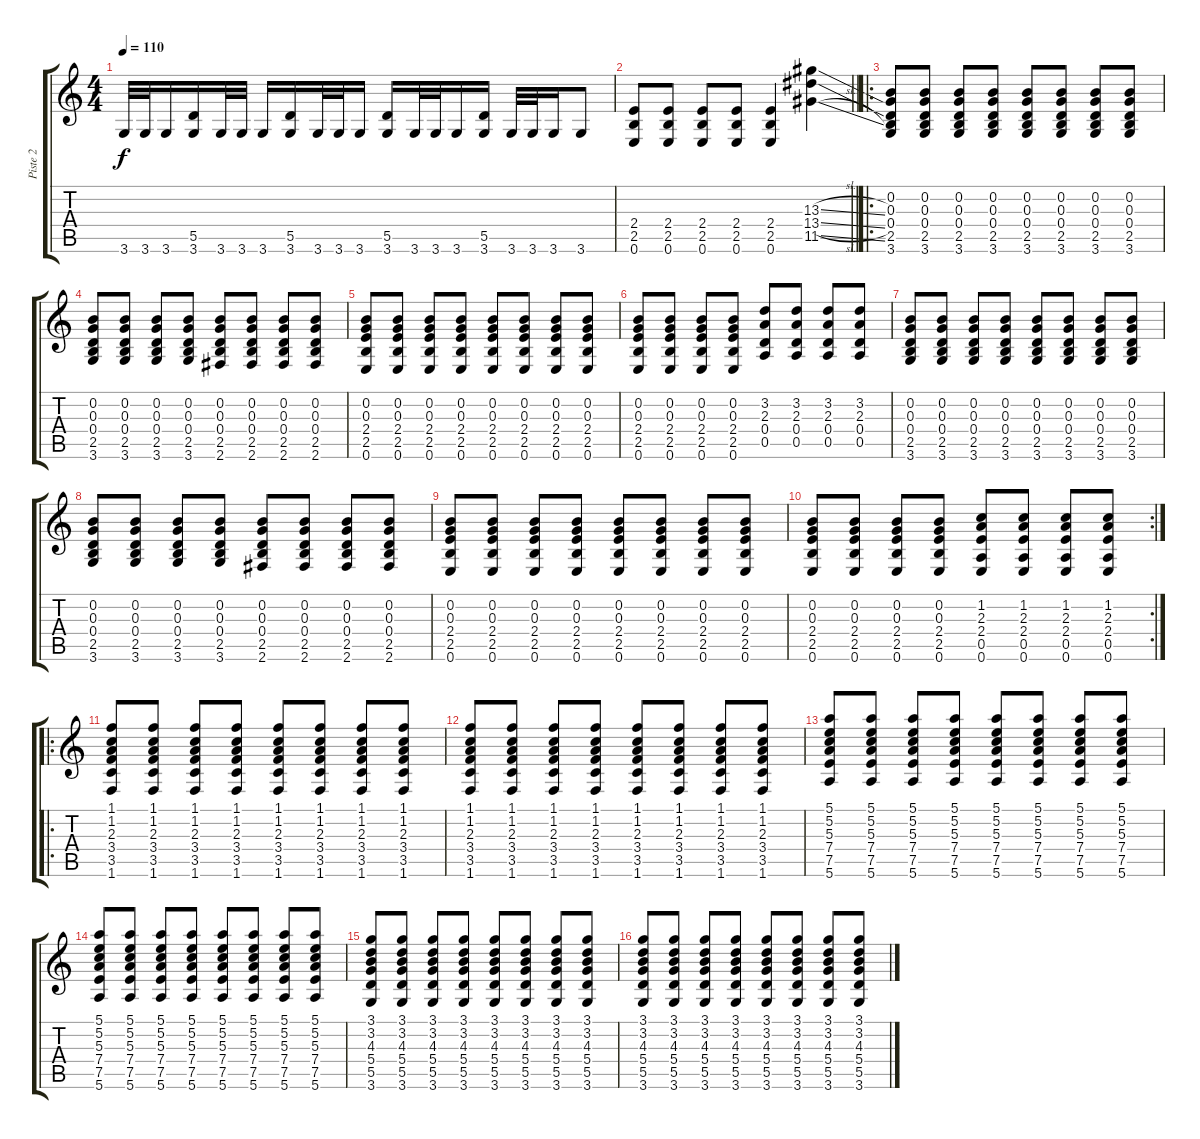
\track ("Piste 2" "Piste 2") {instrument distortionguitar}
\staff {score tabs}
\tuning (E4 B3 G3 D3 A2 E2) {hide}
\ts (4 4)
\tempo 110
\clef g2
\ks c
3.6.32{dy f} 3.6.32 3.6.16 (5.5 3.6).16 3.6.32 3.6.32 3.6.16 (5.5 3.6).16 3.6.32 3.6.32 3.6.16 (5.5 3.6).16 3.6.32 3.6.32 3.6.16 (5.5 3.6).16 3.6.32 3.6.32 3.6.16 3.6.8 |
\barLineRight lightlight
(2.4 2.5 0.6).8 (2.4 2.5 0.6).8 (2.4 2.5 0.6).8 (2.4 2.5 0.6).8 (2.4 2.5 0.6).4 (13.3{sl} 13.4{sl} 11.5{sl}).4 |
\ro
(0.2 0.3 0.4 2.5 3.6).8 (0.2 0.3 0.4 2.5 3.6).8 (0.2 0.3 0.4 2.5 3.6).8 (0.2 0.3 0.4 2.5 3.6).8 (0.2 0.3 0.4 2.5 3.6).8 (0.2 0.3 0.4 2.5 3.6).8 (0.2 0.3 0.4 2.5 3.6).8 (0.2 0.3 0.4 2.5 3.6).8 |
(0.2 0.3 0.4 2.5 3.6).8 (0.2 0.3 0.4 2.5 3.6).8 (0.2 0.3 0.4 2.5 3.6).8 (0.2 0.3 0.4 2.5 3.6).8 (0.2 0.3 0.4 2.5 2.6).8 (0.2 0.3 0.4 2.5 2.6).8 (0.2 0.3 0.4 2.5 2.6).8 (0.2 0.3 0.4 2.5 2.6).8 |
(0.2 0.3 2.4 2.5 0.6).8 (0.2 0.3 2.4 2.5 0.6).8 (0.2 0.3 2.4 2.5 0.6).8 (0.2 0.3 2.4 2.5 0.6).8 (0.2 0.3 2.4 2.5 0.6).8 (0.2 0.3 2.4 2.5 0.6).8 (0.2 0.3 2.4 2.5 0.6).8 (0.2 0.3 2.4 2.5 0.6).8 |
(0.2 0.3 2.4 2.5 0.6).8 (0.2 0.3 2.4 2.5 0.6).8 (0.2 0.3 2.4 2.5 0.6).8 (0.2 0.3 2.4 2.5 0.6).8 (3.2 2.3 0.4 0.5).8 (3.2 2.3 0.4 0.5).8 (3.2 2.3 0.4 0.5).8 (3.2 2.3 0.4 0.5).8 |
(0.2 0.3 0.4 2.5 3.6).8 (0.2 0.3 0.4 2.5 3.6).8 (0.2 0.3 0.4 2.5 3.6).8 (0.2 0.3 0.4 2.5 3.6).8 (0.2 0.3 0.4 2.5 3.6).8 (0.2 0.3 0.4 2.5 3.6).8 (0.2 0.3 0.4 2.5 3.6).8 (0.2 0.3 0.4 2.5 3.6).8 |
(0.2 0.3 0.4 2.5 3.6).8 (0.2 0.3 0.4 2.5 3.6).8 (0.2 0.3 0.4 2.5 3.6).8 (0.2 0.3 0.4 2.5 3.6).8 (0.2 0.3 0.4 2.5 2.6).8 (0.2 0.3 0.4 2.5 2.6).8 (0.2 0.3 0.4 2.5 2.6).8 (0.2 0.3 0.4 2.5 2.6).8 |
(0.2 0.3 2.4 2.5 0.6).8 (0.2 0.3 2.4 2.5 0.6).8 (0.2 0.3 2.4 2.5 0.6).8 (0.2 0.3 2.4 2.5 0.6).8 (0.2 0.3 2.4 2.5 0.6).8 (0.2 0.3 2.4 2.5 0.6).8 (0.2 0.3 2.4 2.5 0.6).8 (0.2 0.3 2.4 2.5 0.6).8 |
\rc 2
(0.2 0.3 2.4 2.5 0.6).8 (0.2 0.3 2.4 2.5 0.6).8 (0.2 0.3 2.4 2.5 0.6).8 (0.2 0.3 2.4 2.5 0.6).8 (1.2 2.3 2.4 0.5 0.6).8 (1.2 2.3 2.4 0.5 0.6).8 (1.2 2.3 2.4 0.5 0.6).8 (1.2 2.3 2.4 0.5 0.6).8 |
\ro
(1.1 1.2 2.3 3.4 3.5 1.6).8 (1.1 1.2 2.3 3.4 3.5 1.6).8 (1.1 1.2 2.3 3.4 3.5 1.6).8 (1.1 1.2 2.3 3.4 3.5 1.6).8 (1.1 1.2 2.3 3.4 3.5 1.6).8 (1.1 1.2 2.3 3.4 3.5 1.6).8 (1.1 1.2 2.3 3.4 3.5 1.6).8 (1.1 1.2 2.3 3.4 3.5 1.6).8 |
(1.1 1.2 2.3 3.4 3.5 1.6).8 (1.1 1.2 2.3 3.4 3.5 1.6).8 (1.1 1.2 2.3 3.4 3.5 1.6).8 (1.1 1.2 2.3 3.4 3.5 1.6).8 (1.1 1.2 2.3 3.4 3.5 1.6).8 (1.1 1.2 2.3 3.4 3.5 1.6).8 (1.1 1.2 2.3 3.4 3.5 1.6).8 (1.1 1.2 2.3 3.4 3.5 1.6).8 |
(5.1 5.2 5.3 7.4 7.5 5.6).8 (5.1 5.2 5.3 7.4 7.5 5.6).8 (5.1 5.2 5.3 7.4 7.5 5.6).8 (5.1 5.2 5.3 7.4 7.5 5.6).8 (5.1 5.2 5.3 7.4 7.5 5.6).8 (5.1 5.2 5.3 7.4 7.5 5.6).8 (5.1 5.2 5.3 7.4 7.5 5.6).8 (5.1 5.2 5.3 7.4 7.5 5.6).8 |
(5.1 5.2 5.3 7.4 7.5 5.6).8 (5.1 5.2 5.3 7.4 7.5 5.6).8 (5.1 5.2 5.3 7.4 7.5 5.6).8 (5.1 5.2 5.3 7.4 7.5 5.6).8 (5.1 5.2 5.3 7.4 7.5 5.6).8 (5.1 5.2 5.3 7.4 7.5 5.6).8 (5.1 5.2 5.3 7.4 7.5 5.6).8 (5.1 5.2 5.3 7.4 7.5 5.6).8 |
(3.1 3.2 4.3 5.4 5.5 3.6).8 (3.1 3.2 4.3 5.4 5.5 3.6).8 (3.1 3.2 4.3 5.4 5.5 3.6).8 (3.1 3.2 4.3 5.4 5.5 3.6).8 (3.1 3.2 4.3 5.4 5.5 3.6).8 (3.1 3.2 4.3 5.4 5.5 3.6).8 (3.1 3.2 4.3 5.4 5.5 3.6).8 (3.1 3.2 4.3 5.4 5.5 3.6).8 |
(3.1 3.2 4.3 5.4 5.5 3.6).8 (3.1 3.2 4.3 5.4 5.5 3.6).8 (3.1 3.2 4.3 5.4 5.5 3.6).8 (3.1 3.2 4.3 5.4 5.5 3.6).8 (3.1 3.2 4.3 5.4 5.5 3.6).8 (3.1 3.2 4.3 5.4 5.5 3.6).8 (3.1 3.2 4.3 5.4 5.5 3.6).8 (3.1 3.2 4.3 5.4 5.5 3.6).8
